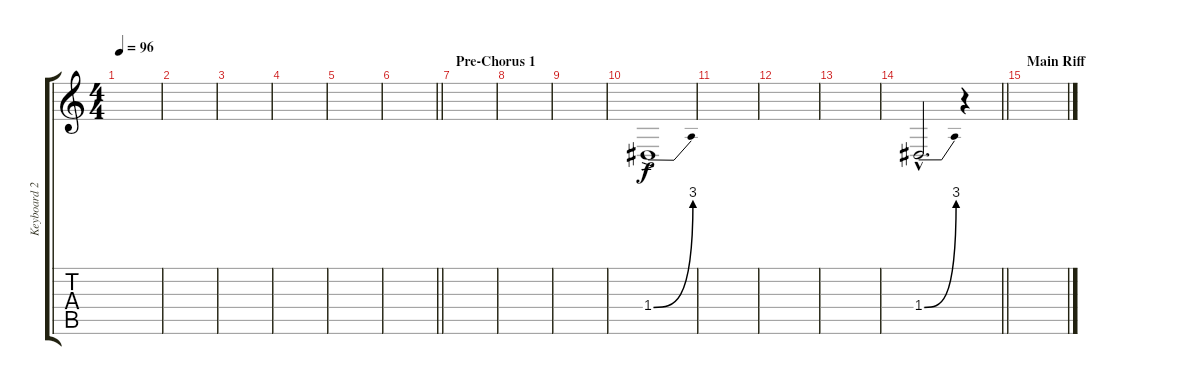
\track ("Keyboard 2 " "Keyboard 2") {instrument pad4choir}
\staff {score tabs}
\tuning (E4 B3 G3 D3 A2 D2) {hide}
\ts (4 4)
\tempo 96
\clef g2
\ks c
|
|
|
|
|
\barLineRight lightlight
|
\section ("" "Pre-Chorus 1")
|
|
|
1.4{be (bend 0 0 60 12) ac}.1{volume 16 instrument pad4choir} |
|
|
|
\barLineRight lightlight
1.4{be (bend 0 0 60 12) hac}.2{d volume 16 instrument pad4choir} r.4{volume 0} |
\section ("" "Main Riff")
